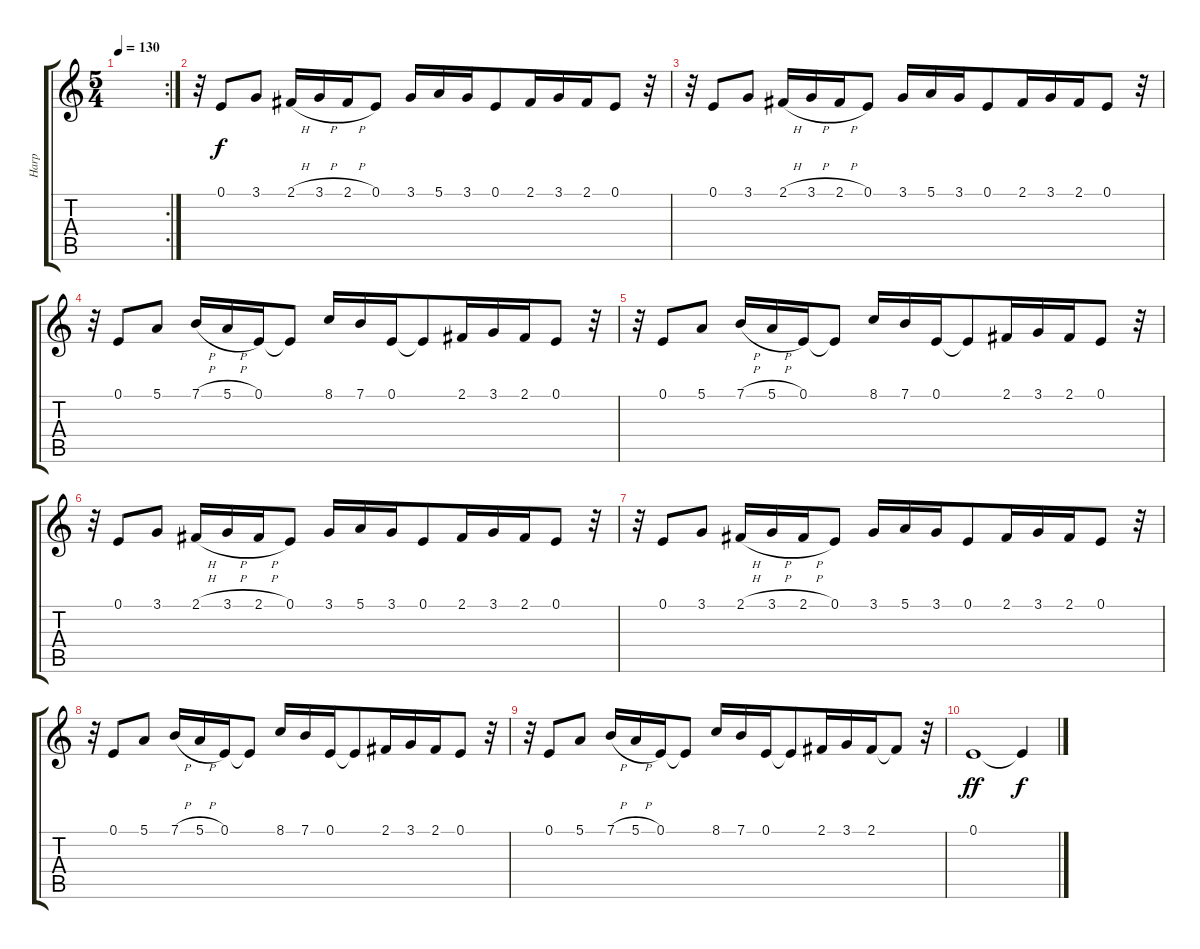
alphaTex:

\track ("Harp" "Harp") {instrument orchestralharp}
\staff {score tabs}
\tuning (E4 B3 G3 D3 A2 E2) {hide}
\rc 2
\ts (5 4)
\tempo 130
\clef g2
\ks c
|
r.32{beam merge} 0.1.8 3.1.8 2.1{h}.16 3.1{h}.16 2.1{h}.16 0.1.8 3.1.16 5.1.16 3.1.16{beam merge} 0.1.8{beam merge} 2.1.16 3.1.16{beam merge} 2.1.16 0.1.8{beam merge} r.32 |
r.32{beam merge} 0.1.8 3.1.8 2.1{h}.16 3.1{h}.16 2.1{h}.16 0.1.8 3.1.16 5.1.16 3.1.16{beam merge} 0.1.8{beam merge} 2.1.16 3.1.16{beam merge} 2.1.16 0.1.8{beam merge} r.32 |
r.32{beam merge} 0.1.8 5.1.8 7.1{h}.16 5.1{h}.16 0.1.16 0.1{t}.8 8.1.16 7.1.16 0.1.16{beam merge} 0.1{t}.8{beam merge} 2.1.16 3.1.16{beam merge} 2.1.16 0.1.8{beam merge} r.32 |
r.32{beam merge} 0.1.8 5.1.8 7.1{h}.16 5.1{h}.16 0.1.16 0.1{t}.8 8.1.16 7.1.16 0.1.16{beam merge} 0.1{t}.8{beam merge} 2.1.16 3.1.16{beam merge} 2.1.16 0.1.8{beam merge} r.32 |
r.32{beam merge} 0.1.8 3.1.8 2.1{h}.16 3.1{h}.16 2.1{h}.16 0.1.8 3.1.16 5.1.16 3.1.16{beam merge} 0.1.8{beam merge} 2.1.16 3.1.16{beam merge} 2.1.16 0.1.8{beam merge} r.32 |
r.32{beam merge} 0.1.8 3.1.8 2.1{h}.16 3.1{h}.16 2.1{h}.16 0.1.8 3.1.16 5.1.16 3.1.16{beam merge} 0.1.8{beam merge} 2.1.16 3.1.16{beam merge} 2.1.16 0.1.8{beam merge} r.32 |
r.32{beam merge} 0.1.8 5.1.8 7.1{h}.16 5.1{h}.16 0.1.16 0.1{t}.8 8.1.16 7.1.16 0.1.16{beam merge} 0.1{t}.8{beam merge} 2.1.16 3.1.16{beam merge} 2.1.16 0.1.8{beam merge} r.32 |
r.32{beam merge} 0.1.8 5.1.8 7.1{h}.16 5.1{h}.16 0.1.16 0.1{t}.8 8.1.16 7.1.16 0.1.16{beam merge} 0.1{t}.8{beam merge} 2.1.16 3.1.16{beam merge} 2.1.16 2.1{t}.8{beam merge} r.32 |
0.1.1{dy ff} 0.1{t}.4{dy f}
